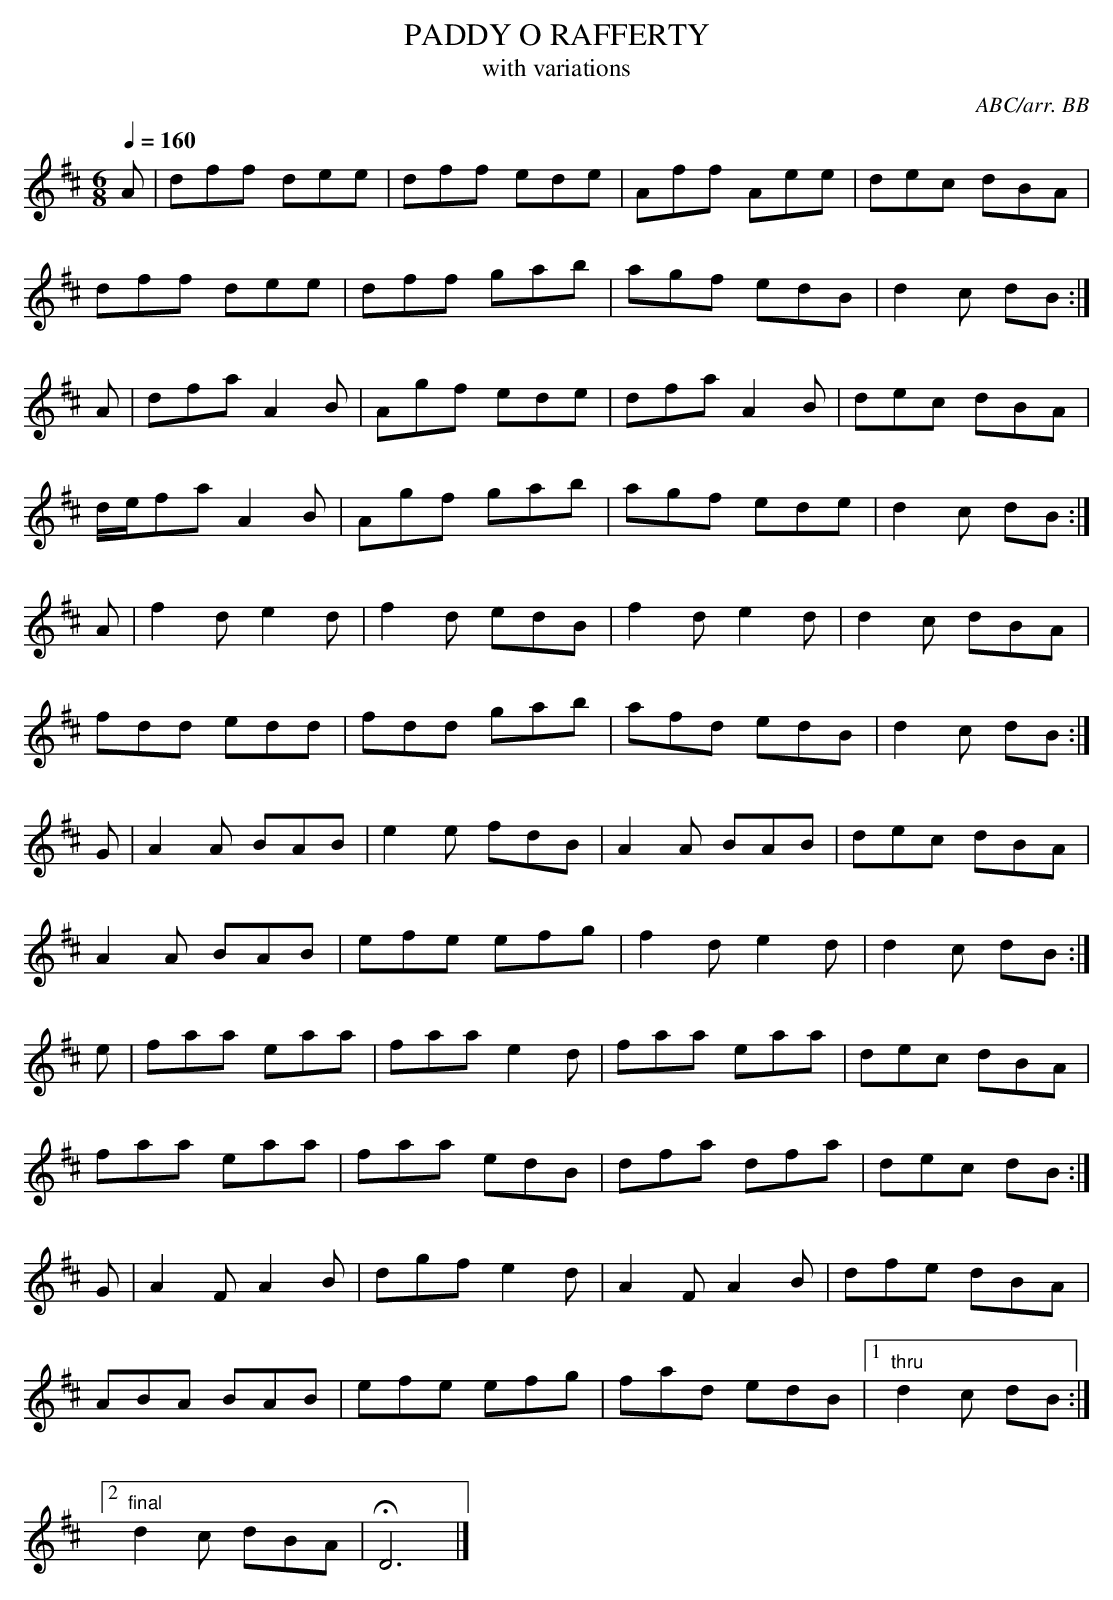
X:1
T:PADDY O RAFFERTY
T:with variations
C:ABC/arr. BB
Y:"Irish"
Q:1/4=160
M:6/8
L:1/8
K:D
A|dff dee|dff ede|Aff Aee|dec dBA|
dff dee|dff gab|agf edB|d2c dB :|
A|dfa A2B|Agf ede|dfa A2B|dec dBA|
d/e/fa A2B|Agf gab|agf ede|d2c dB :|
A|f2d e2d|f2d edB|f2d e2d|d2c dBA|
fdd edd|fdd gab|afd edB|d2c dB :|
G|A2A BAB|e2e fdB|A2A BAB|dec dBA|
A2A BAB|efe efg|f2d e2d|d2c dB :|
e|faa eaa|faa e2d|faa eaa|dec dBA|
faa eaa|faa edB|dfa dfa|dec dB :|
G|A2F A2B|dgf e2d|A2F A2B|dfe dBA|
ABA BAB|efe efg|fad edB|1 "thru"d2c dB :|
[2 "final"d2c dBA|HD6|]
